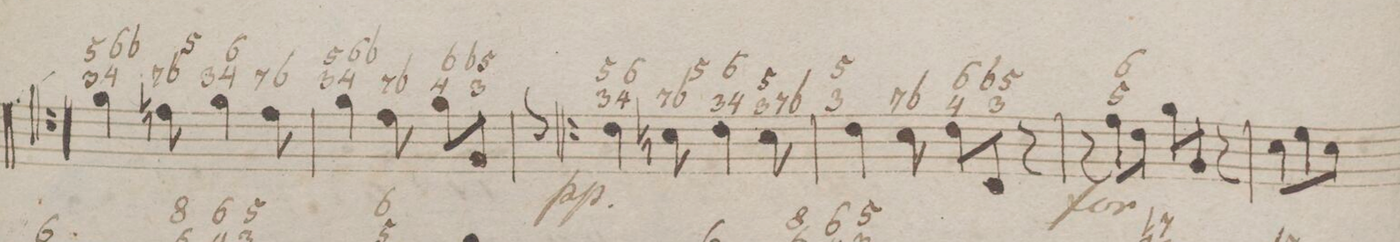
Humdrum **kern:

**kern	**fba	**dynam
*I"Organ.	*	*
*clefC4	*	*
*k[b-e-]	*	*
*M6/8	*	*
4f\	5 3	.
.	-6r 4	.
8en\	5 -7r	.
4f\	x 3	.
.	6 4	.
8e\	x -7r	.
=50	=50	=50
4f\	5 3	.
.	-6r 4	.
8e-\	x -7r	.
8f\L	6 4	.
8F/J	-5 3	.
8r	.	.
*clefF4	*	*
=51	=51	=51
4F\	5 3	pp
.	6 4	.
8En\	5 -7r	.
4F\	6 3	.
.	x 4	.
8E\	5 3	.
.	.x -7r	.
=52	=52	=52
4F\	5 3	.
8E-\	-7r	.
8F\L	6 4	.
8FF/J	-5 3	.
8r	.	.
=53	=53	=53
8r	.	f
8A\L	6 5	.
8F\J	.	.
8B-\L	.	.
8BB-/J	.	.
8r	.	.
=54	=54	=54
8E-\L	.	.
8G\	.	.
8E-\J	.	.
*-	*-	*-
